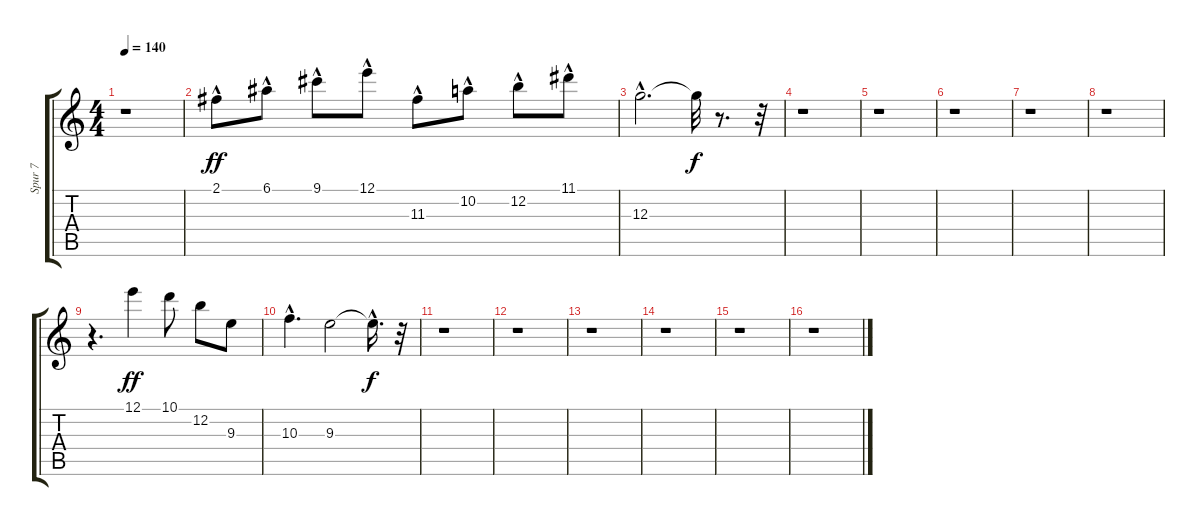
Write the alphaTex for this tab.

\track ("Spur 7" "Spur 7") {instrument acousticguitarsteel}
\staff {score tabs}
\tuning (E4 B3 G3 D3 A2 E2) {hide}
\ts (4 4)
\tempo 140
\clef g2
\ks c
r.1{dy ff} |
2.1{hac}.8{volume 11 instrument distortionguitar} 6.1{hac}.8 9.1{hac}.8 12.1{hac}.8 11.3{hac}.8 10.2{hac}.8 12.2{hac}.8 11.1{hac}.8 |
12.3{hac}.2{d} 12.3{t}.32{dy f} r.8{d} r.32 |
r.1 |
r.1 |
r.1 |
r.1 |
r.1 |
r.4{d} 12.1.4{dy ff} 10.1.8 12.2.8 9.3.8 |
10.3{hac}.4{d} 9.3.2 9.3{hac t}.16{d dy f} r.32 |
r.1 |
r.1 |
r.1 |
r.1 |
r.1 |
r.1
